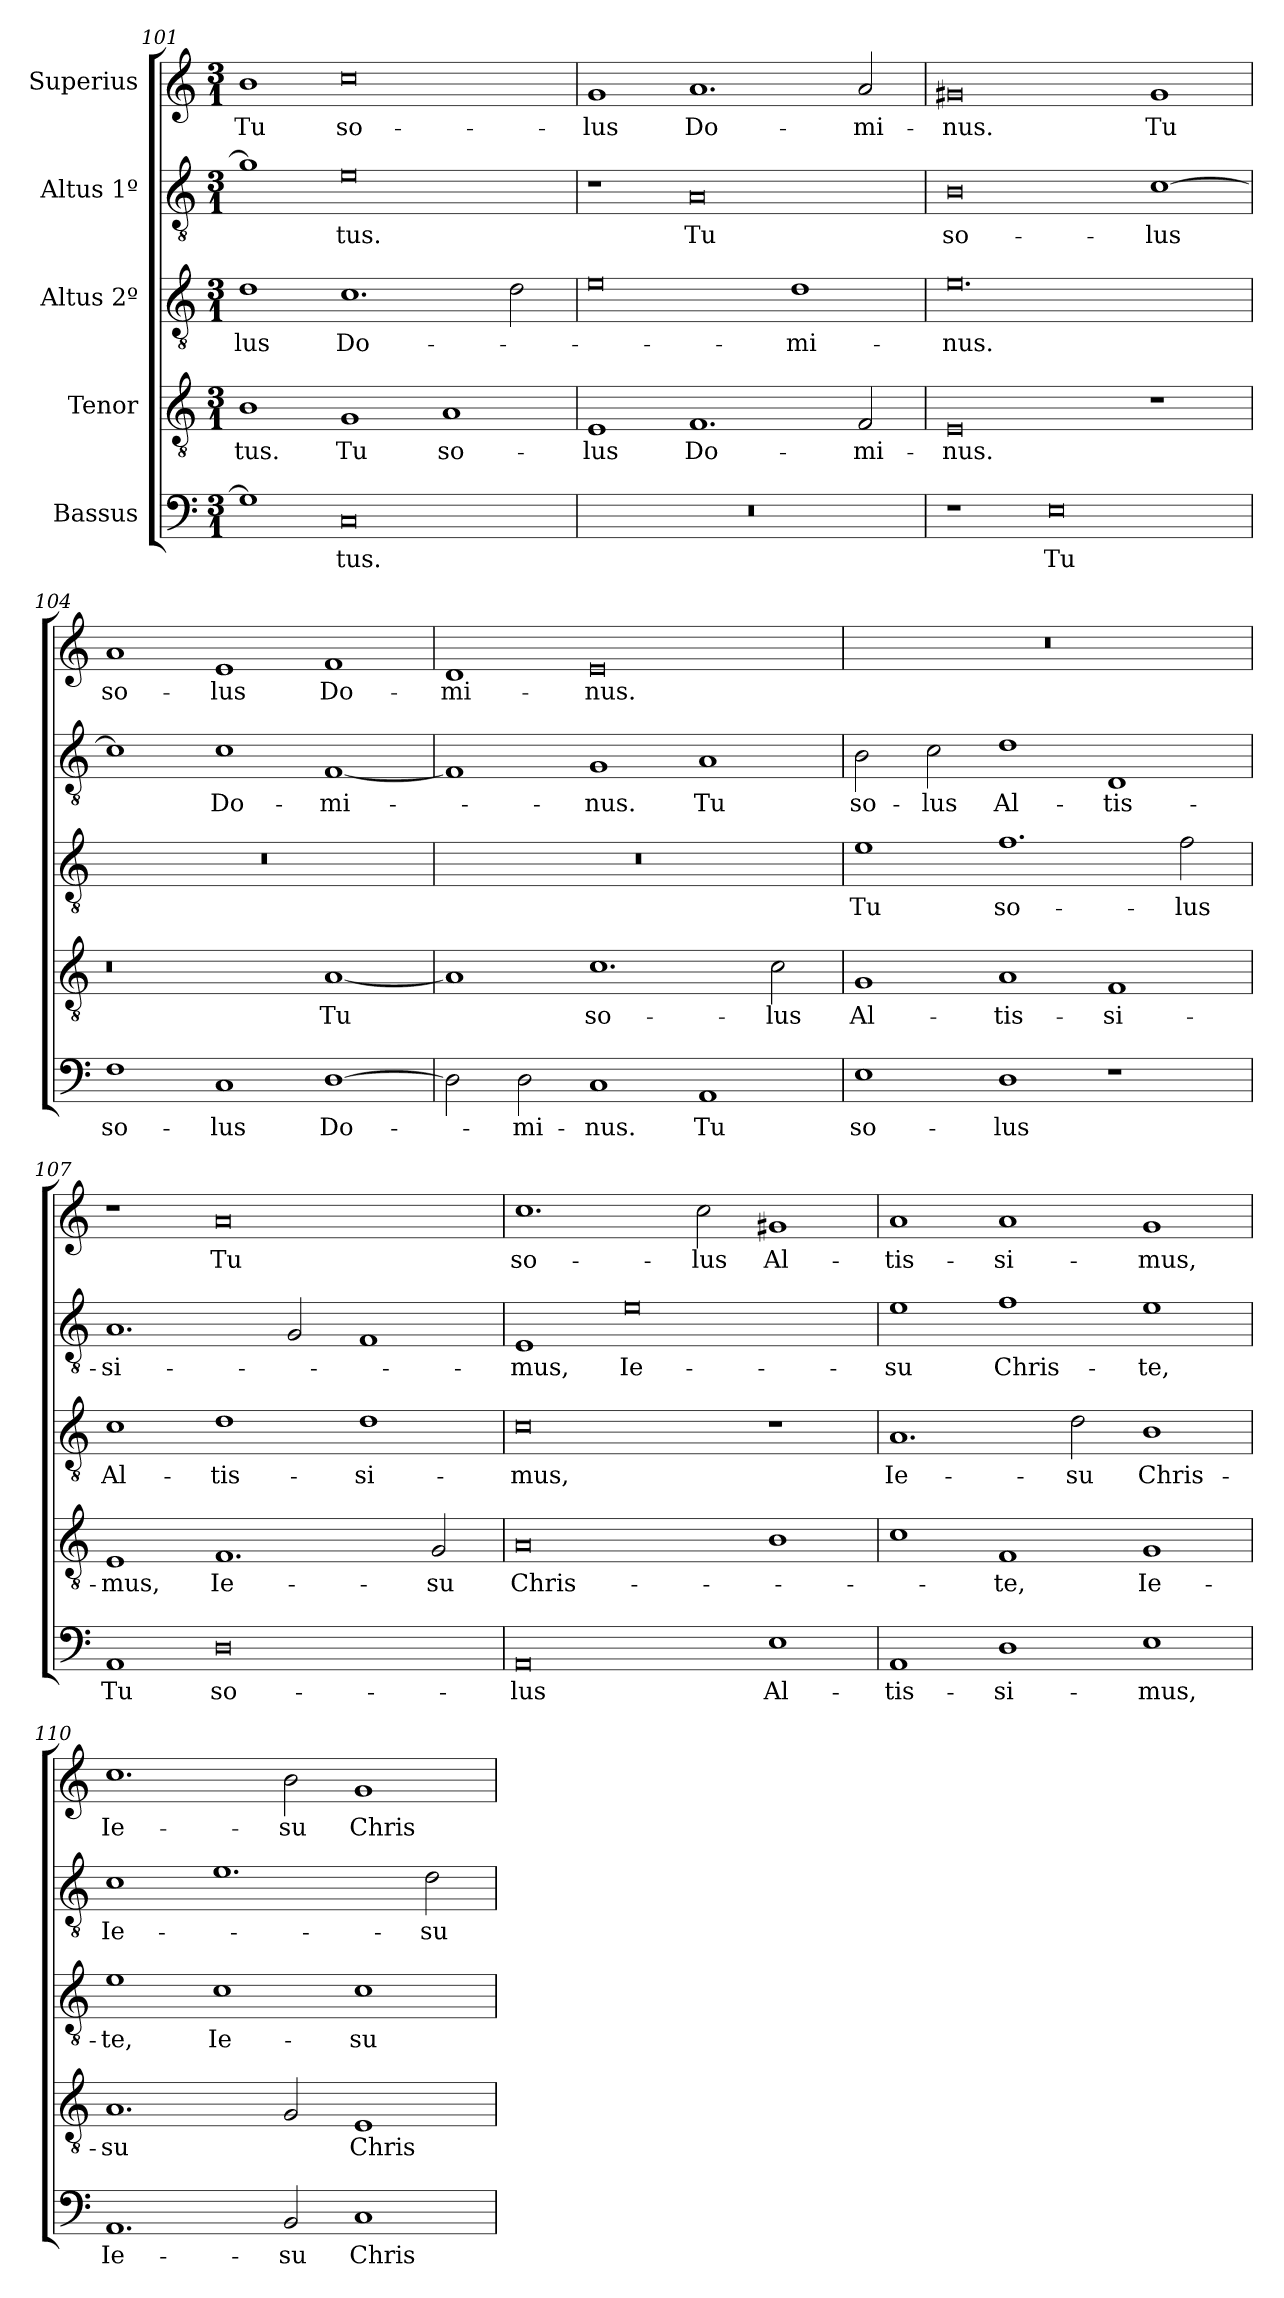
**kern	**text	**kern	**text	**kern	**text	**kern	**text	**kern	**text
*part5	*part5	*part4	*part4	*part3	*part3	*part2	*part2	*part1	*part1
*staff5	*staff5	*staff4	*staff4	*staff3	*staff3	*staff2	*staff2	*staff1	*staff1
*I"Bassus	*	*I"Tenor	*	*I"Altus 2º	*	*I"Altus 1º	*	*I"Superius	*
*clefF4	*	*clefGv2	*	*clefGv2	*	*clefGv2	*	*clefG2	*
*k[]	*	*k[]	*	*k[]	*	*k[]	*	*k[]	*
*M3/1	*	*M3/1	*	*M3/1	*	*M3/1	*	*M3/1	*
=101	=101	=101	=101	=101	=101	=101	=101	=101	=101
1G\]	.	1B\	-tus.	1d\	-lus	1g\]	.	1b\	Tu
0C/	-tus.	1G/	Tu	1.c\	Do-	0e\	-tus.	0cc\	so-
.	.	1A/	so-	.	.	.	.	.	.
.	.	.	.	2d\	.	.	.	.	.
=102	=102	=102	=102	=102	=102	=102	=102	=102	=102
0.r	.	1E/	-lus	0e\	.	1r	.	1g/	-lus
.	.	1.F/	Do-	.	.	0A/	Tu	1.a/	Do-
.	.	.	.	1d\	-mi-	.	.	.	.
.	.	2F/	-mi-	.	.	.	.	2a/	-mi-
=103	=103	=103	=103	=103	=103	=103	=103	=103	=103
1r	.	0E/	-nus.	0.e\	-nus.	0B\	so-	0g#X/	-nus.
0E\	Tu	.	.	.	.	.	.	.	.
.	.	1r	.	.	.	[1c\	-lus	1g#/	Tu
=104	=104	=104	=104	=104	=104	=104	=104	=104	=104
1F\	so-	0r	.	0.r	.	1c\]	.	1a/	so-
1C/	-lus	.	.	.	.	1c\	Do-	1e/	-lus
[1D\	Do-	[1A/	Tu	.	.	[1F/	-mi-	1f/	Do-
=105	=105	=105	=105	=105	=105	=105	=105	=105	=105
2D\]	.	1A/]	.	0.r	.	1F/]	.	1d/	-mi-
2D\	-mi-	.	.	.	.	.	.	.	.
1C/	-nus.	1.c\	so-	.	.	1G/	-nus.	0e/	-nus.
1AA/	Tu	.	.	.	.	1A/	Tu	.	.
.	.	2c\	-lus	.	.	.	.	.	.
=106	=106	=106	=106	=106	=106	=106	=106	=106	=106
1E\	so-	1G/	Al-	1e\	Tu	2B\	so-	0.r	.
.	.	.	.	.	.	2c\	-lus	.	.
1D\	-lus	1A/	-tis-	1.f\	so-	1d\	Al-	.	.
1r	.	1F/	-si-	.	.	1D/	-tis-	.	.
.	.	.	.	2f\	-lus	.	.	.	.
=107	=107	=107	=107	=107	=107	=107	=107	=107	=107
1AA/	Tu	1E/	-mus,	1c\	Al-	1.A/	-si-	1r	.
0D\	so-	1.F/	Ie-	1d\	-tis-	.	.	0a/	Tu
.	.	.	.	.	.	2G/	.	.	.
.	.	.	.	1d\	-si-	1F/	.	.	.
.	.	2G/	-su	.	.	.	.	.	.
=108	=108	=108	=108	=108	=108	=108	=108	=108	=108
0AA/	-lus	0A/	Chris-	0c\	-mus,	1E/	-mus,	1.cc\	so-
.	.	.	.	.	.	0e\	Ie-	.	.
.	.	.	.	.	.	.	.	2cc\	-lus
1E\	Al-	1B\	.	1r	.	.	.	1g#X/	Al-
=109	=109	=109	=109	=109	=109	=109	=109	=109	=109
1AA/	-tis-	1c\	.	1.A/	Ie-	1e\	-su	1a/	-tis-
1D\	-si-	1F/	-te,	.	.	1f\	Chris-	1a/	-si-
.	.	.	.	2d\	-su	.	.	.	.
1E\	-mus,	1G/	Ie-	1B\	Chris-	1e\	-te,	1g/	-mus,
=110	=110	=110	=110	=110	=110	=110	=110	=110	=110
1.AA/	Ie-	1.A/	-su	1e\	-te,	1c\	Ie-	1.cc\	Ie-
.	.	.	.	1c\	Ie-	1.e\	.	.	.
2BB/	-su	2G/	.	.	.	.	.	2b\	-su
1C/	Chris-	1E/	Chris-	1c\	-su	.	.	1g/	Chris-
.	.	.	.	.	.	2d\	-su	.	.
=	=	=	=	=	=	=	=	=	=
*-	*-	*-	*-	*-	*-	*-	*-	*-	*-
